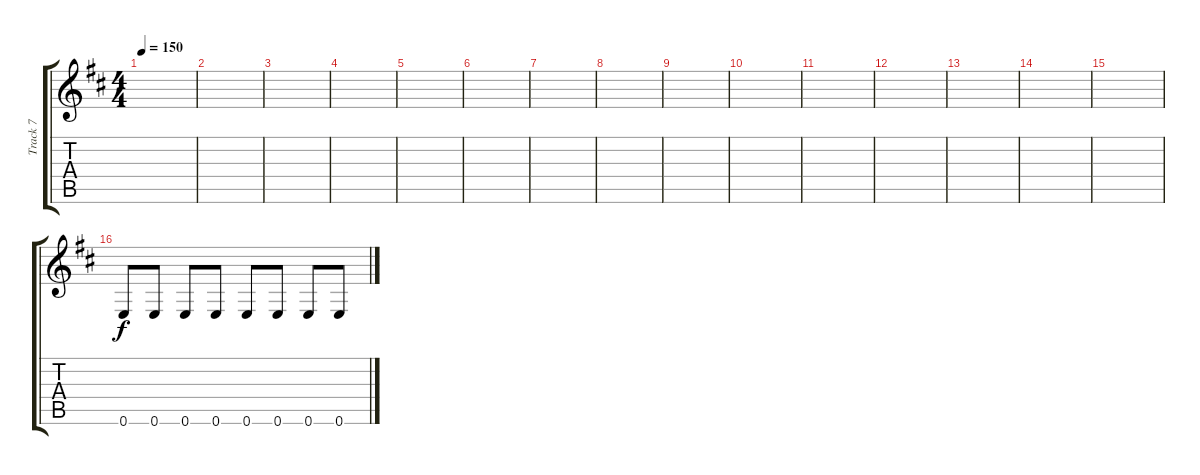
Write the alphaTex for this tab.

\track ("Track 7" "Track 7") {instrument electricbassfinger}
\staff {score tabs}
\tuning (E4 B3 G3 D3 A2 E2) {hide}
\ts (4 4)
\tempo 150
\clef g2
\ks bminor
|
|
|
|
|
|
|
|
|
|
|
|
|
|
|
0.6.8 0.6.8 0.6.8 0.6.8 0.6.8 0.6.8 0.6.8 0.6.8
